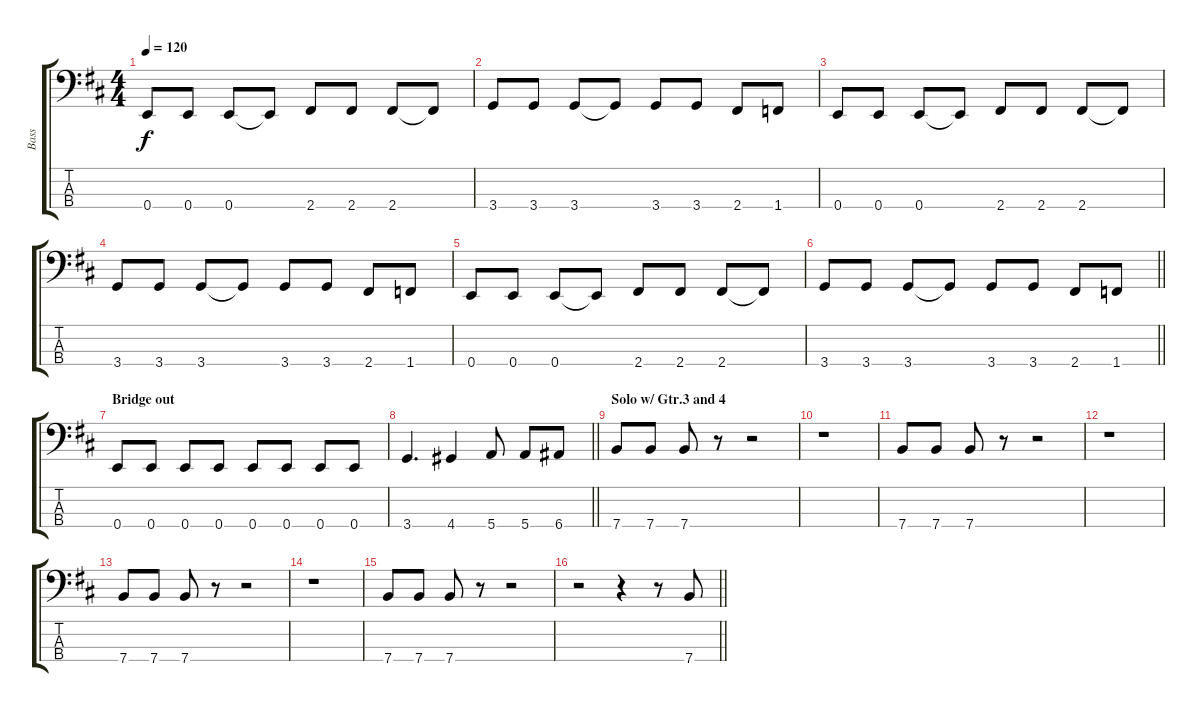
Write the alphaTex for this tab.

\track ("Bass" "Bass") {instrument electricbassfinger}
\staff {score tabs}
\tuning (G2 D2 A1 E1) {hide}
\ts (4 4)
\tempo 120
\clef f4
\ks d
0.4.8{dy f} 0.4.8 0.4.8 0.4{t}.8 2.4.8 2.4.8 2.4.8 2.4{t}.8 |
3.4.8 3.4.8 3.4.8 3.4{t}.8 3.4.8 3.4.8 2.4.8 1.4.8 |
0.4.8 0.4.8 0.4.8 0.4{t}.8 2.4.8 2.4.8 2.4.8 2.4{t}.8 |
3.4.8 3.4.8 3.4.8 3.4{t}.8 3.4.8 3.4.8 2.4.8 1.4.8 |
0.4.8 0.4.8 0.4.8 0.4{t}.8 2.4.8 2.4.8 2.4.8 2.4{t}.8 |
\barLineRight lightlight
3.4.8 3.4.8 3.4.8 3.4{t}.8 3.4.8 3.4.8 2.4.8 1.4.8 |
\section ("" "Bridge out")
0.4.8 0.4.8 0.4.8 0.4.8 0.4.8 0.4.8 0.4.8 0.4.8 |
\barLineRight lightlight
3.4.4{d} 4.4.4 5.4.8 5.4.8 6.4.8 |
\section ("" "Solo w/ Gtr.3 and 4")
7.4.8 7.4.8 7.4.8 r.8 r.2 |
r.1 |
7.4.8 7.4.8 7.4.8 r.8 r.2 |
r.1 |
7.4.8 7.4.8 7.4.8 r.8 r.2 |
r.1 |
7.4.8 7.4.8 7.4.8 r.8 r.2 |
\barLineRight lightlight
r.2 r.4 r.8 7.4{ss}.8
